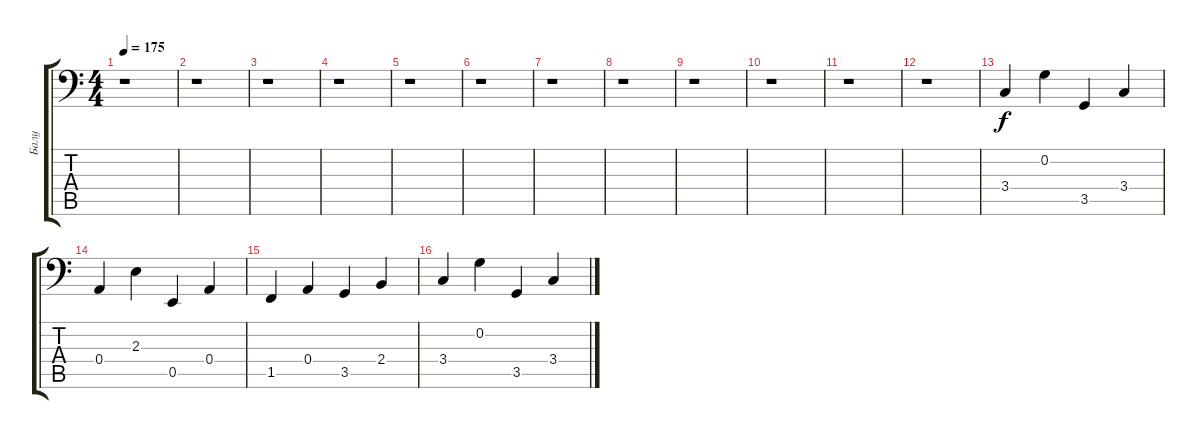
\track ("Балу" "Балу") {instrument electricbassfinger}
\staff {score tabs}
\tuning (C3 G2 D2 A1 E1 B0) {hide}
\ts (4 4)
\tempo 175
\clef f4
\ks c
r.1{dy f instrument electricbassfinger} |
r.1 |
r.1 |
r.1 |
r.1 |
r.1 |
r.1 |
r.1 |
r.1 |
r.1 |
r.1 |
r.1 |
3.4.4 0.2.4 3.5.4 3.4.4 |
0.4.4 2.3.4 0.5.4 0.4.4 |
1.5.4 0.4.4 3.5.4 2.4.4 |
3.4.4 0.2.4 3.5.4 3.4.4
